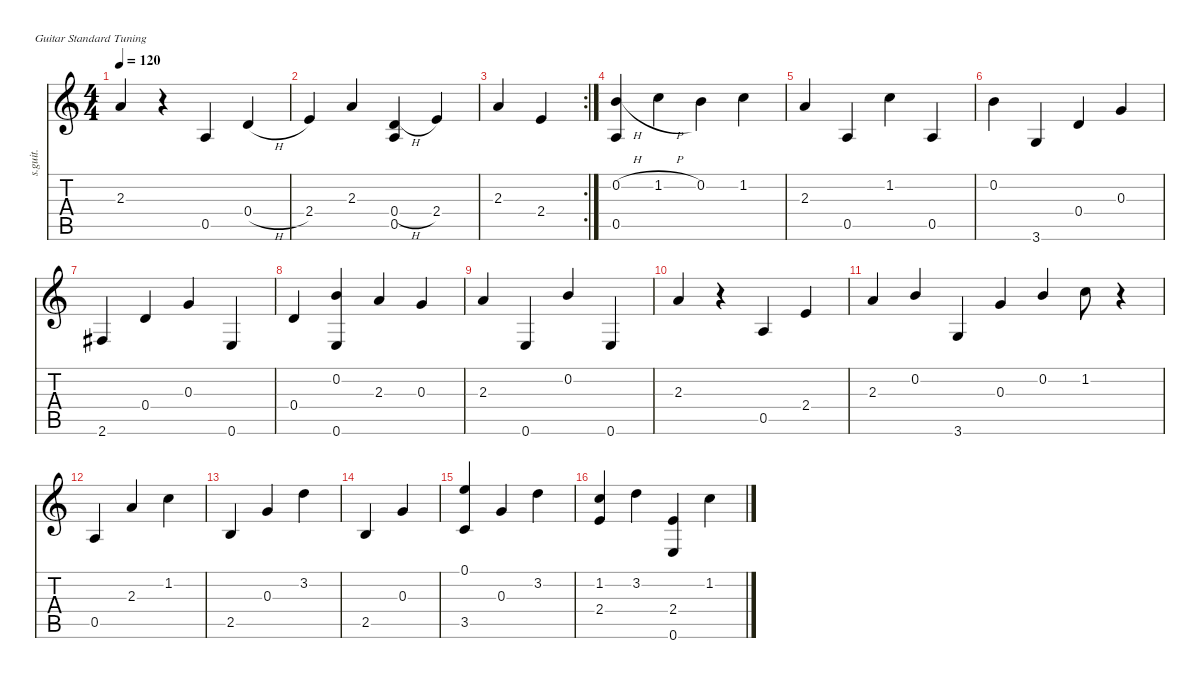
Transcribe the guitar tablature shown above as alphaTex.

\defaultSystemsLayout 4
\hideDynamics
\bracketExtendMode nobrackets
\otherSystemsTrackNameOrientation horizontal
\track ("Track 1" "s.guit.") {instrument acousticguitarsteel}
\staff {score tabs}
\tuning (E4 B3 G3 D3 A2 E2)
\ts (4 4)
\tempo 120
\clef g2
\ks c
2.3.4{dy mf beam Up} r.4{beam Up} 0.5.4{beam Up} 0.4{h}.4{beam Up} |
2.4.4{beam Up} 2.3.4{beam Up} (0.5 0.4{h}).4{beam Up} 2.4.4{beam Up} |
\rc 2
2.3.4{beam Up} 2.4.4{beam Up} |
(0.5 0.2{h}).4{beam Up} 1.2{h}.4{beam Down} 0.2.4{beam Down} 1.2.4{beam Down} |
2.3.4{beam Up} 0.5.4{beam Up} 1.2.4{beam Down} 0.5.4{beam Up} |
0.2.4{beam Down} 3.6.4{beam Up} 0.4.4{beam Up} 0.3.4{beam Up} |
2.6{acc #}.4{beam Up} 0.4.4{beam Up} 0.3.4{beam Up} 0.6.4{beam Up} |
0.4.4{beam Up} (0.6 0.2).4{beam Up} 2.3.4{beam Up} 0.3.4{beam Up} |
2.3.4{beam Up} 0.6.4{beam Up} 0.2.4{beam Up} 0.6.4{beam Up} |
2.3.4{beam Up} r.4{beam Up} 0.5.4{beam Up} 2.4.4{beam Up} |
2.3.4{beam Up} 0.2.4{beam Up} 3.6.4{beam Up} 0.3.4{beam Up} 0.2.4{beam Up} 1.2.8{beam Down} r.4{beam Down} |
0.5.4{beam Up} 2.3.4{beam Up} 1.2.4{beam Down} |
2.5.4{beam Up} 0.3.4{beam Up} 3.2.4{beam Down} |
2.5.4{beam Up} 0.3.4{beam Up} |
(3.5 0.1).4{beam Up} 0.3.4{beam Up} 3.2.4{beam Down} |
(2.4 1.2).4{beam Up} 3.2.4{beam Down} (2.4 0.6).4{beam Up} 1.2.4{beam Down}
